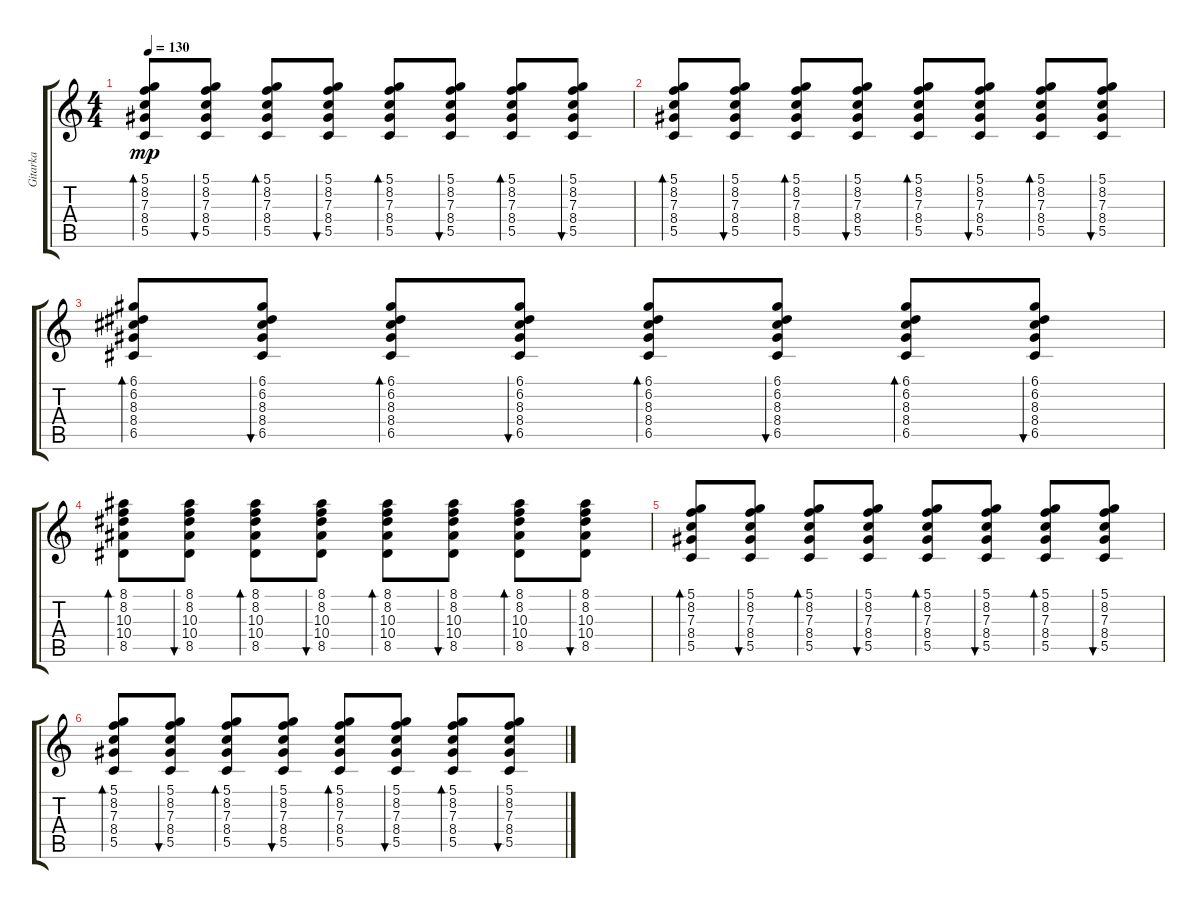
\track ("Gitarka" "Gitarka") {instrument electricguitarjazz}
\staff {score tabs}
\tuning (D4 A3 F3 C3 G2 C2) {hide}
\ts (4 4)
\tempo 130
\clef g2
\ks c
(5.1 8.2 7.3 8.4 5.5).8{bd 60 dy mp} (5.1 8.2 7.3 8.4 5.5).8{bu 60} (5.1 8.2 7.3 8.4 5.5).8{bd 60} (5.1 8.2 7.3 8.4 5.5).8{bu 60} (5.1 8.2 7.3 8.4 5.5).8{bd 60} (5.1 8.2 7.3 8.4 5.5).8{bu 60} (5.1 8.2 7.3 8.4 5.5).8{bd 60} (5.1 8.2 7.3 8.4 5.5).8{bu 60} |
(5.1 8.2 7.3 8.4 5.5).8{bd 60} (5.1 8.2 7.3 8.4 5.5).8{bu 60} (5.1 8.2 7.3 8.4 5.5).8{bd 60} (5.1 8.2 7.3 8.4 5.5).8{bu 60} (5.1 8.2 7.3 8.4 5.5).8{bd 60} (5.1 8.2 7.3 8.4 5.5).8{bu 60} (5.1 8.2 7.3 8.4 5.5).8{bd 60} (5.1 8.2 7.3 8.4 5.5).8{bu 60} |
(6.1 6.2 8.3 8.4 6.5).8{bd 60 volume 0} (6.1 6.2 8.3 8.4 6.5).8{bu 60} (6.1 6.2 8.3 8.4 6.5).8{bd 60} (6.1 6.2 8.3 8.4 6.5).8{bu 60} (6.1 6.2 8.3 8.4 6.5).8{bd 60} (6.1 6.2 8.3 8.4 6.5).8{bu 60} (6.1 6.2 8.3 8.4 6.5).8{bd 60} (6.1 6.2 8.3 8.4 6.5).8{bu 60} |
(8.1 8.2 10.3 10.4 8.5).8{bd 60} (8.1 8.2 10.3 10.4 8.5).8{bu 60} (8.1 8.2 10.3 10.4 8.5).8{bd 60} (8.1 8.2 10.3 10.4 8.5).8{bu 60} (8.1 8.2 10.3 10.4 8.5).8{bd 60} (8.1 8.2 10.3 10.4 8.5).8{bu 60} (8.1 8.2 10.3 10.4 8.5).8{bd 60} (8.1 8.2 10.3 10.4 8.5).8{bu 60} |
(5.1 8.2 7.3 8.4 5.5).8{bd 60} (5.1 8.2 7.3 8.4 5.5).8{bu 60} (5.1 8.2 7.3 8.4 5.5).8{bd 60} (5.1 8.2 7.3 8.4 5.5).8{bu 60} (5.1 8.2 7.3 8.4 5.5).8{bd 60} (5.1 8.2 7.3 8.4 5.5).8{bu 60} (5.1 8.2 7.3 8.4 5.5).8{bd 60} (5.1 8.2 7.3 8.4 5.5).8{bu 60} |
(5.1 8.2 7.3 8.4 5.5).8{bd 60} (5.1 8.2 7.3 8.4 5.5).8{bu 60} (5.1 8.2 7.3 8.4 5.5).8{bd 60} (5.1 8.2 7.3 8.4 5.5).8{bu 60} (5.1 8.2 7.3 8.4 5.5).8{bd 60} (5.1 8.2 7.3 8.4 5.5).8{bu 60} (5.1 8.2 7.3 8.4 5.5).8{bd 60} (5.1 8.2 7.3 8.4 5.5).8{bu 60}
